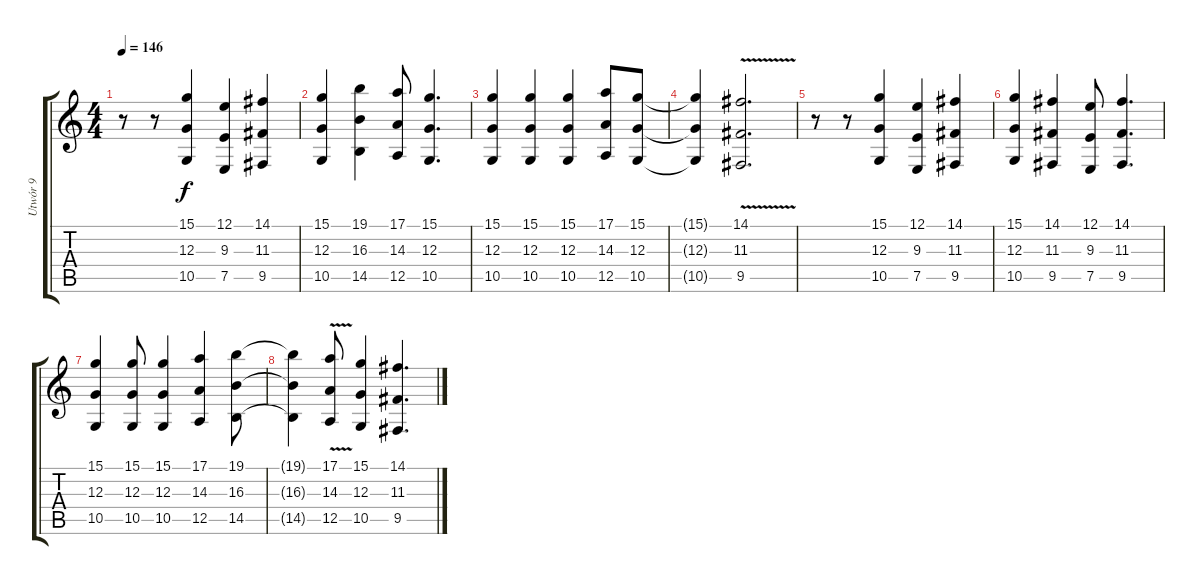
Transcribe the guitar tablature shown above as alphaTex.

\track ("Utwór 9" "Utwór 9") {instrument choiraahs}
\staff {score tabs}
\tuning (E4 B3 G3 D3 A2 E2) {hide}
\ts (4 4)
\tempo 146
\clef g2
\ks c
r.8{dy f} r.8 (15.1 12.3 10.5).4 (12.1 9.3 7.5).4 (14.1 11.3 9.5).4 |
(15.1 12.3 10.5).4 (19.1 16.3 14.5).4 (17.1 14.3 12.5).8 (15.1 12.3 10.5).4{d} |
(15.1 12.3 10.5).4 (15.1 12.3 10.5).4 (15.1 12.3 10.5).4 (17.1 14.3 12.5).8 (15.1 12.3 10.5).8 |
(15.1{t} 12.3{t} 10.5{t}).4 (14.1 11.3{v} 9.5).2{d} |
r.8 r.8 (15.1 12.3 10.5).4 (12.1 9.3 7.5).4 (14.1 11.3 9.5).4 |
(15.1 12.3 10.5).4 (14.1 11.3 9.5).4 (12.1 9.3 7.5).8 (14.1 11.3 9.5).4{d} |
(15.1 12.3 10.5).4 (15.1 12.3 10.5).8 (15.1 12.3 10.5).4 (17.1 14.3 12.5).4 (19.1 16.3 14.5).8 |
(19.1{t} 16.3{t} 14.5{t}).4 (17.1 14.3{v} 12.5).8 (15.1 12.3 10.5).4 (14.1 11.3 9.5).4{d}
